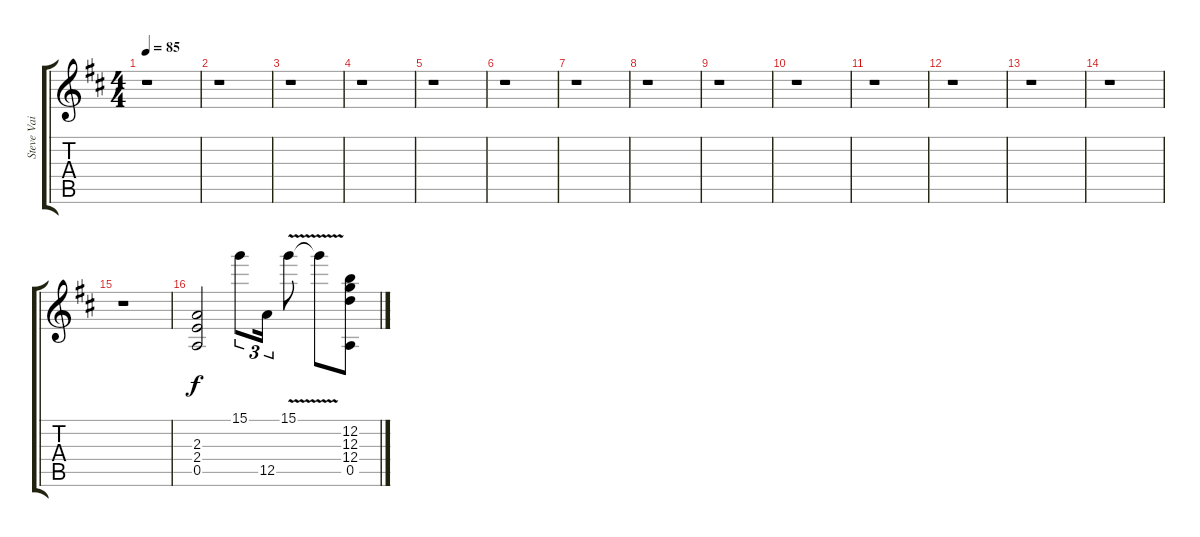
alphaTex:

\track ("Steve Vai rythm" "Steve Vai ") {instrument distortionguitar}
\staff {score tabs}
\tuning (E4 B3 G3 D3 A2 E2) {hide}
\ts (4 4)
\tempo 85
\clef g2
\ks d
r.1{dy f} |
r.1 |
r.1 |
r.1 |
r.1 |
r.1 |
r.1 |
r.1 |
r.1 |
r.1 |
r.1 |
r.1 |
r.1 |
r.1 |
r.1 |
(2.3 2.4 0.5).2 15.1.8{tu (3 2)} 12.5.16{tu (3 2)} 15.1{v}.8 15.1{t}.8 (12.2 12.3 12.4 0.5).8
